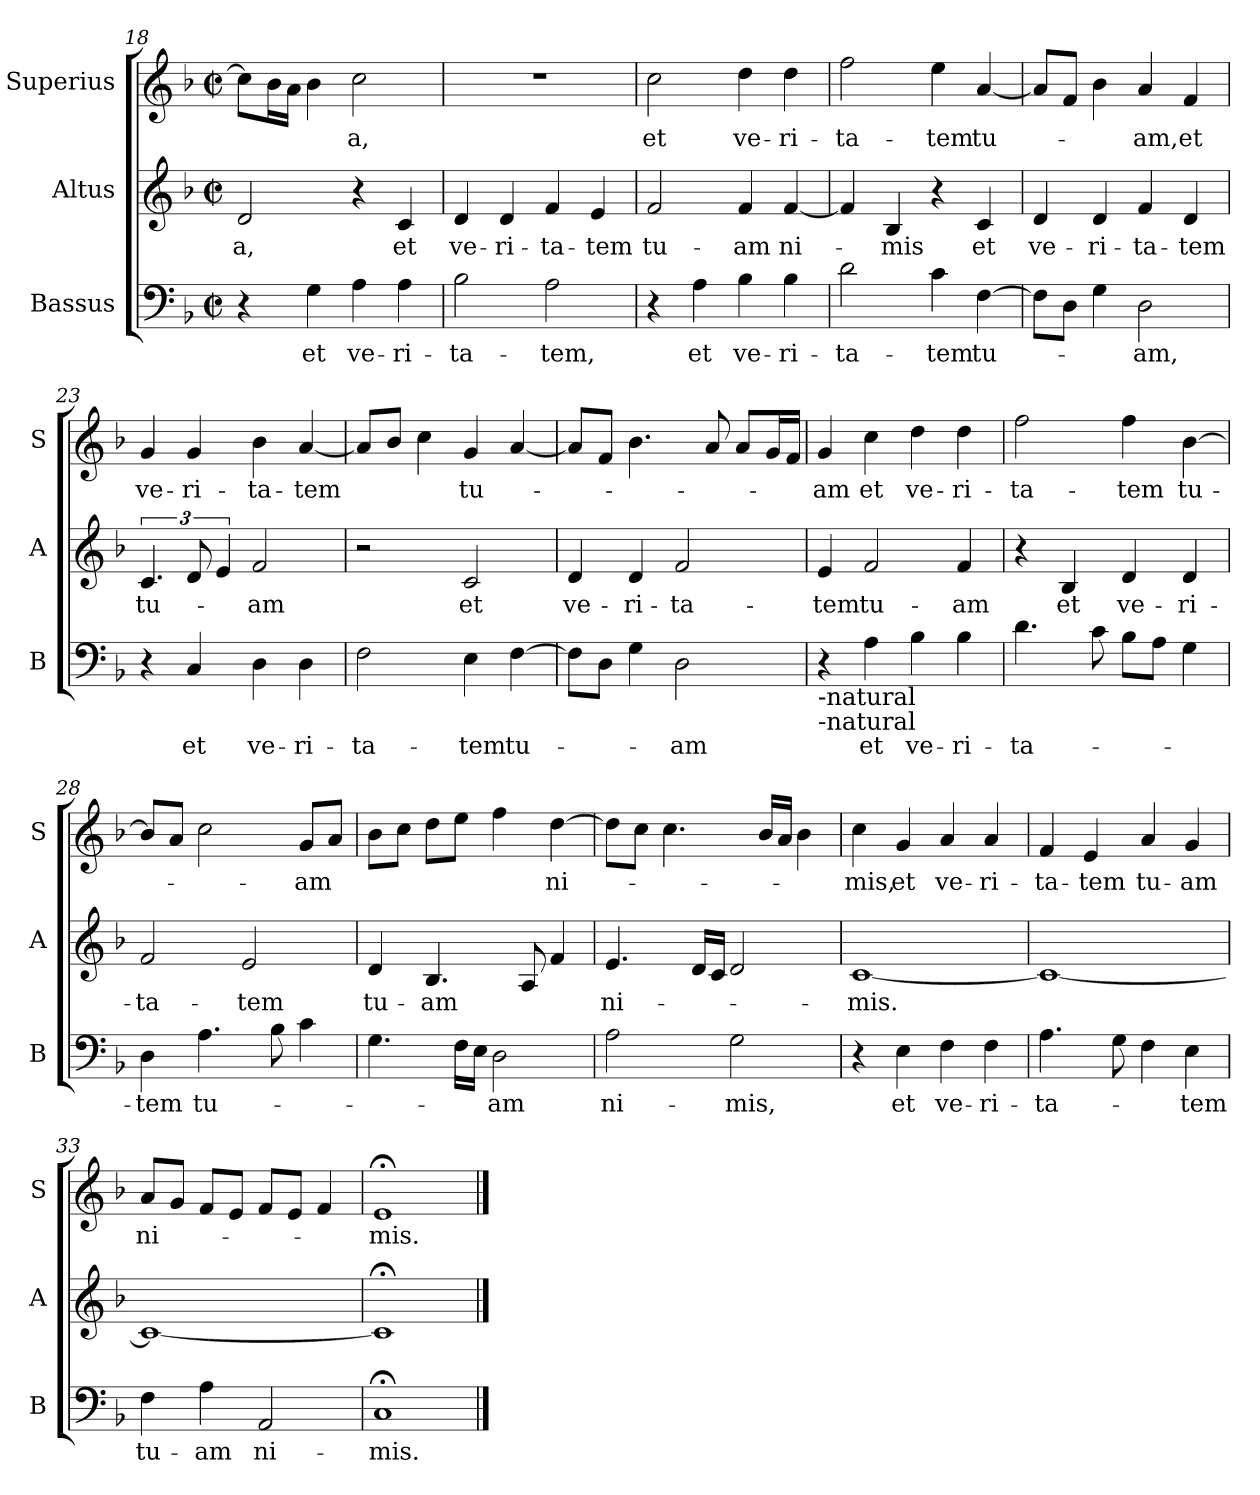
**kern	**text	**kern	**text	**kern	**text
*part3	*part3	*part2	*part2	*part1	*part1
*staff3	*staff3	*staff2	*staff2	*staff1	*staff1
*I"Bassus	*	*I"Altus	*	*I"Superius	*
*I'B	*	*I'A	*	*I'S	*
*clefF4	*	*clefG2	*	*clefG2	*
*k[b-]	*	*k[b-]	*	*k[b-]	*
*F:	*	*F:	*	*F:	*
*M2/2	*	*M2/2	*	*M2/2	*
*met(c|)	*	*met(c|)	*	*met(c|)	*
=18	=18	=18	=18	=18	=18
!	!	!	!LO:LY:b	!	!
4r	.	2d/	-a,	8cc\L]	.
.	.	.	.	16b-\L	.
.	.	.	.	16a\JJ	.
!	!LO:LY:b	!	!	!	!
4G\	et	.	.	4b-\	.
!	!LO:LY:b	!	!	!	!LO:LY:b
4A\	ve-	4r	.	2cc\	-a,
!	!LO:LY:b	!	!LO:LY:b	!	!
4A\	-ri-	4c/	et	.	.
=19	=19	=19	=19	=19	=19
!	!LO:LY:b	!	!LO:LY:b	!	!
2B-\	-ta-	4d/	ve-	1r	.
!	!	!	!LO:LY:b	!	!
.	.	4d/	-ri-	.	.
!	!LO:LY:b	!	!LO:LY:b	!	!
2A\	-tem,	4f/	-ta-	.	.
!	!	!	!LO:LY:b	!	!
.	.	4e/	-tem	.	.
!!LO:LB:g=z
=20	=20	=20	=20	=20	=20
!	!	!	!LO:LY:b	!	!LO:LY:b
4r	.	2f/	tu-	2cc\	et
!	!LO:LY:b	!	!	!	!
4A\	et	.	.	.	.
!	!LO:LY:b	!	!LO:LY:b	!	!LO:LY:b
4B-\	ve-	4f/	-am	4dd\	ve-
!	!LO:LY:b	!	!LO:LY:b	!	!LO:LY:b
4B-\	-ri-	[4f/	ni-	4dd\	-ri-
=21	=21	=21	=21	=21	=21
!	!LO:LY:b	!	!	!	!LO:LY:b
2d\	-ta-	4f/]	.	2ff\	-ta-
!	!	!	!LO:LY:b	!	!
.	.	4B-/	-mis	.	.
!	!LO:LY:b	!	!	!	!LO:LY:b
4c\	-tem	4r	.	4ee\	-tem
!	!LO:LY:b	!	!LO:LY:b	!	!LO:LY:b
[4F\	tu-	4c/	et	[4a/	tu-
=22	=22	=22	=22	=22	=22
!	!	!	!LO:LY:b	!	!
8F\L]	.	4d/	ve-	8a/L]	.
8D\J	.	.	.	8f/J	.
!	!	!	!LO:LY:b	!	!
4G\	.	4d/	-ri-	4b-\	.
!	!LO:LY:b	!	!LO:LY:b	!	!LO:LY:b
2D\	-am,	4f/	-ta-	4a/	-am,
!	!	!	!LO:LY:b	!	!LO:LY:b
.	.	4d/	-tem	4f/	et
=23	=23	=23	=23	=23	=23
!	!	!	!LO:LY:b	!	!LO:LY:b
4r	.	6.c/	tu-	4g/	ve-
!	!LO:LY:b	!	!	!	!LO:LY:b
4C/	et	12d/	.	4g/	-ri-
.	.	6e/	.	.	.
!	!LO:LY:b	!	!LO:LY:b	!	!LO:LY:b
4D\	ve-	2f/	-am	4b-\	-ta-
!	!LO:LY:b	!	!	!	!LO:LY:b
4D\	-ri-	.	.	[4a/	-tem
=24	=24	=24	=24	=24	=24
!	!LO:LY:b	!	!	!	!
2F\	-ta-	2r	.	8a/L]	.
.	.	.	.	8b-/J	.
.	.	.	.	4cc\	.
!	!LO:LY:b	!	!LO:LY:b	!	!LO:LY:b
4E\	-tem	2c/	et	4g/	tu-
!	!LO:LY:b	!	!	!	!
[4F\	tu-	.	.	[4a/	.
!!LO:LB:g=z
=25	=25	=25	=25	=25	=25
!	!	!	!LO:LY:b	!	!
8F\L]	.	4d/	ve-	8a/L]	.
8D\J	.	.	.	8f/J	.
!	!	!	!LO:LY:b	!	!
4G\	.	4d/	-ri-	4.b-\	.
!	!LO:LY:b	!	!LO:LY:b	!	!
2D\	-am	2f/	-ta-	.	.
.	.	.	.	8a/	.
.	.	.	.	8a/L	.
.	.	.	.	16g/L	.
.	.	.	.	16f/JJ	.
=26	=26	=26	=26	=26	=26
!LO:TX:b:t=-natural	!	!	!	!	!
!LO:TX:b:t=-natural	!	!	!	!	!
!	!	!	!LO:LY:b	!	!LO:LY:b
4r	.	4e/	-tem	4g/	-am
!	!LO:LY:b	!	!LO:LY:b	!	!LO:LY:b
4A\	et	2f/	tu-	4cc\	et
!	!LO:LY:b	!	!	!	!LO:LY:b
4B-\	ve-	.	.	4dd\	ve-
!	!LO:LY:b	!	!LO:LY:b	!	!LO:LY:b
4B-\	-ri-	4f/	-am	4dd\	-ri-
=27	=27	=27	=27	=27	=27
!	!LO:LY:b	!	!	!	!LO:LY:b
4.d\	-ta-	4r	.	2ff\	-ta-
!	!	!	!LO:LY:b	!	!
.	.	4B-/	et	.	.
8c\	.	.	.	.	.
!	!	!	!LO:LY:b	!	!LO:LY:b
8B-\L	.	4d/	ve-	4ff\	-tem
8A\J	.	.	.	.	.
!	!	!	!LO:LY:b	!	!LO:LY:b
4G\	.	4d/	-ri-	[4b-\	tu-
=28	=28	=28	=28	=28	=28
!	!LO:LY:b	!	!LO:LY:b	!	!
4D\	-tem	2f/	-ta-	8b-/L]	.
.	.	.	.	8a/J	.
!	!LO:LY:b	!	!	!	!
4.A\	tu-	.	.	2cc\	.
!	!	!	!LO:LY:b	!	!
.	.	2e/	-tem	.	.
8B-\	.	.	.	.	.
!	!	!	!	!	!LO:LY:b
4c\	.	.	.	8g/L	-am
.	.	.	.	8a/J	.
=29	=29	=29	=29	=29	=29
!	!	!	!LO:LY:b	!	!
4.G\	.	4d/	tu-	8b-\L	.
.	.	.	.	8cc\J	.
!	!	!	!LO:LY:b	!	!
.	.	4.B-/	-am	8dd\L	.
16F\LL	.	.	.	8ee\J	.
16E\JJ	.	.	.	.	.
!	!LO:LY:b	!	!	!	!
2D\	-am	.	.	4ff\	.
.	.	8A/	.	.	.
!	!	!	!	!	!LO:LY:b
.	.	4f/	.	[4dd\	ni-
!!LO:LB:g=z
=30	=30	=30	=30	=30	=30
!	!LO:LY:b	!	!LO:LY:b	!	!
2A\	ni-	4.e/	ni-	8dd\L]	.
.	.	.	.	8cc\J	.
.	.	.	.	4.cc\	.
.	.	16d/LL	.	.	.
.	.	16c/JJ	.	.	.
!	!LO:LY:b	!	!	!	!
2G\	-mis,	2d/	.	.	.
.	.	.	.	16b-/LL	.
.	.	.	.	16a/JJ	.
.	.	.	.	4b-\	.
=31	=31	=31	=31	=31	=31
!	!	!	!LO:LY:b	!	!LO:LY:b
4r	.	[1c	-mis.	4cc\	-mis,
!	!LO:LY:b	!	!	!	!LO:LY:b
4E\	et	.	.	4g/	et
!	!LO:LY:b	!	!	!	!LO:LY:b
4F\	ve-	.	.	4a/	ve-
!	!LO:LY:b	!	!	!	!LO:LY:b
4F\	-ri-	.	.	4a/	-ri-
=32	=32	=32	=32	=32	=32
!	!LO:LY:b	!	!	!	!LO:LY:b
4.A\	-ta-	1c_	.	4f/	-ta-
!	!	!	!	!	!LO:LY:b
.	.	.	.	4e/	-tem
8G\	.	.	.	.	.
!	!	!	!	!	!LO:LY:b
4F\	.	.	.	4a/	tu-
!	!LO:LY:b	!	!	!	!LO:LY:b
4E\	-tem	.	.	4g/	-am
=33	=33	=33	=33	=33	=33
!	!LO:LY:b	!	!	!	!LO:LY:b
4F\	tu-	1c_	.	8a/L	ni-
.	.	.	.	8g/J	.
!	!LO:LY:b	!	!	!	!
4A\	-am	.	.	8f/L	.
.	.	.	.	8e/J	.
!	!LO:LY:b	!	!	!	!
2AA/	ni-	.	.	8f/L	.
.	.	.	.	8e/J	.
.	.	.	.	4f/	.
=34	=34	=34	=34	=34	=34
!	!LO:LY:b	!	!	!	!LO:LY:b
1C;<	-mis.	1c;<]	.	1e;<	-mis.
==	==	==	==	==	==
*-	*-	*-	*-	*-	*-
